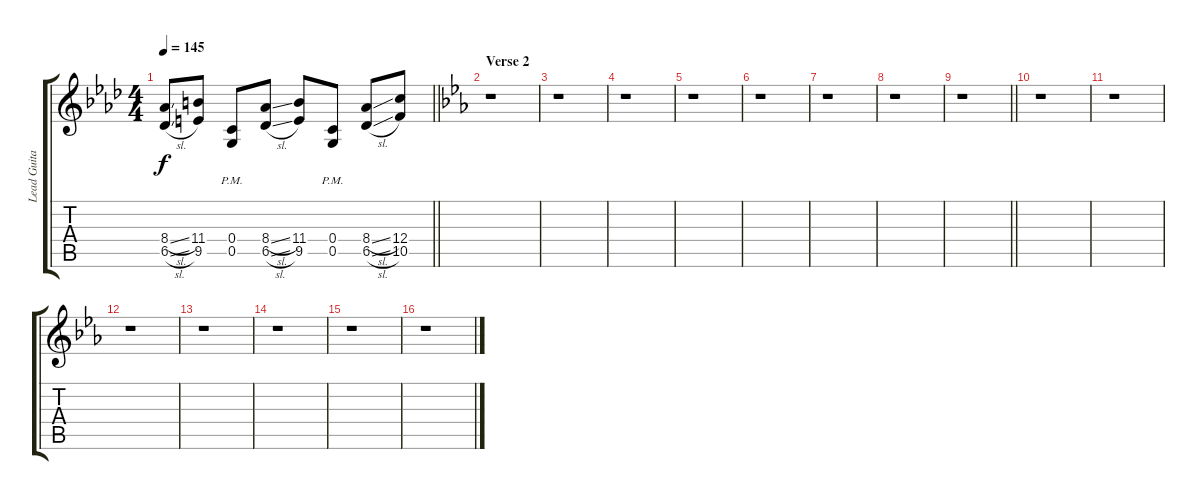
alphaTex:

\track ("Lead Guitar 1" "Lead Guita") {instrument overdrivenguitar}
\staff {score tabs}
\tuning (D4 A3 F3 C3 G2 C2) {hide}
\ts (4 4)
\tempo 145
\clef g2
\barLineRight lightlight
\ks fminor
(8.4{sl} 6.5{sl}).8{dy f volume 10 balance 3} (11.4 9.5).8 (0.4{pm} 0.5{pm}).8 (8.4{sl} 6.5{sl}).8 (11.4 9.5).8 (0.4{pm} 0.5{pm}).8 (8.4{sl} 6.5{sl}).8 (12.4 10.5).8 |
\section ("" "Verse 2")
\ks cminor
r.1 |
r.1 |
r.1 |
r.1 |
r.1 |
r.1 |
r.1 |
\barLineRight lightlight
r.1 |
\section ("" "")
r.1 |
r.1 |
r.1 |
r.1 |
r.1 |
r.1 |
r.1
